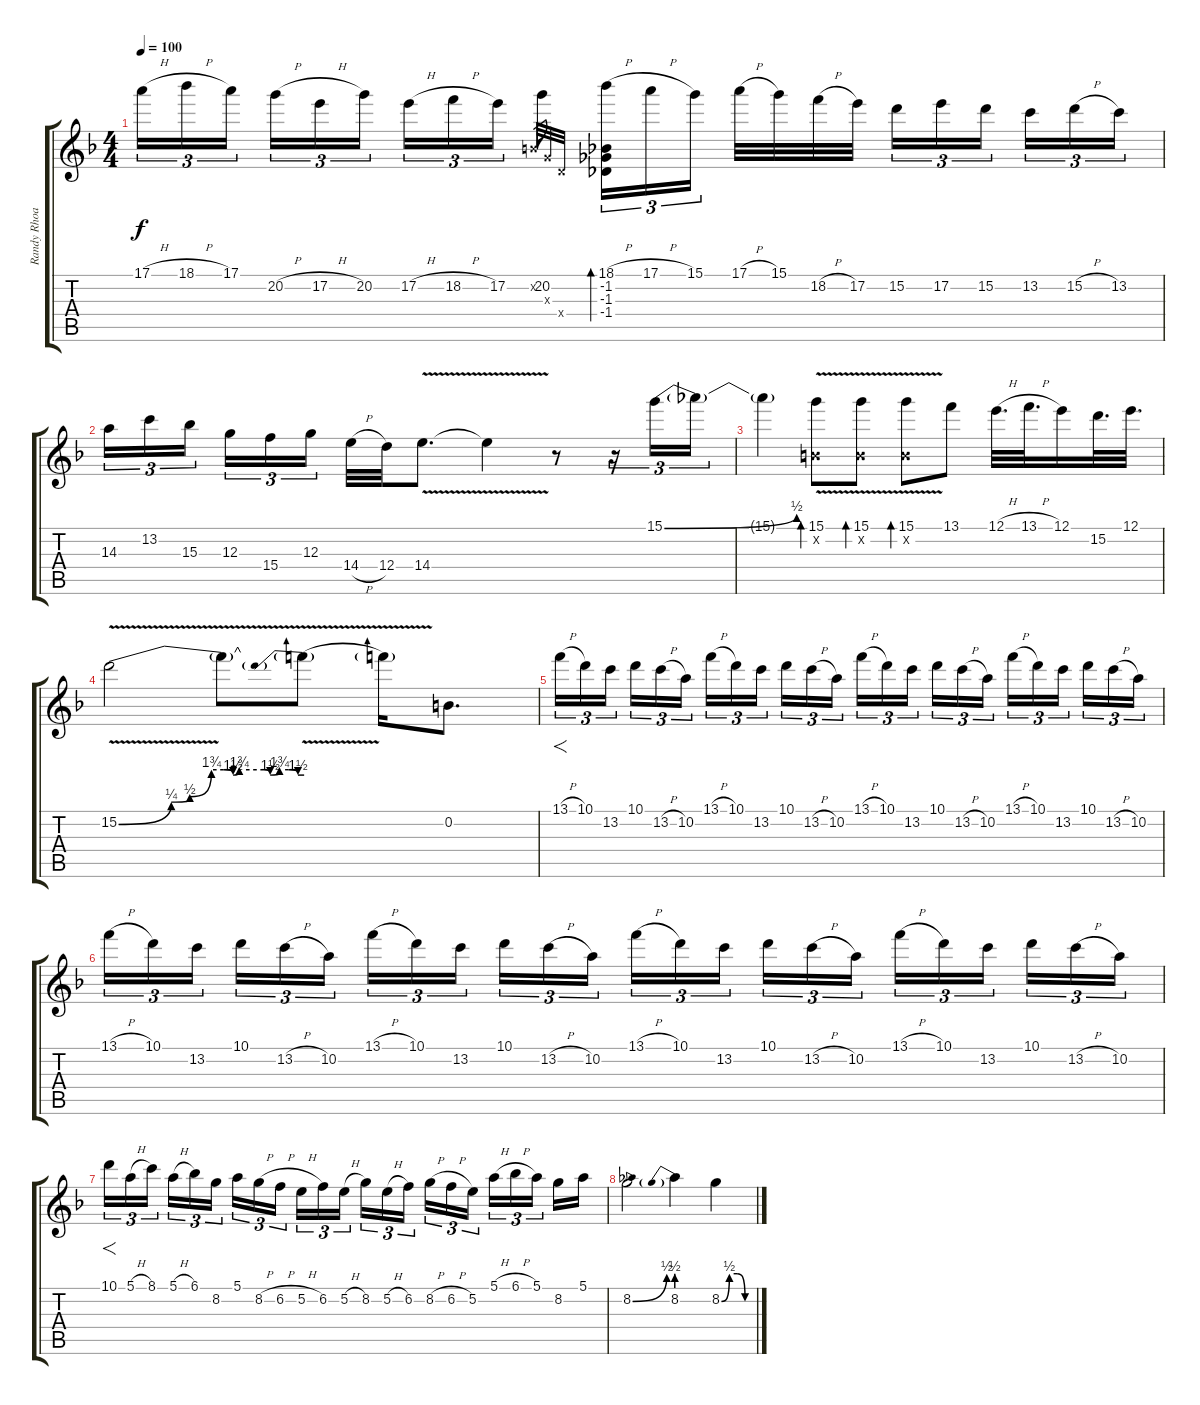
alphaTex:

\track ("Randy Rhoads - Solo" "Randy Rhoa") {instrument distortionguitar}
\staff {score tabs}
\tuning (E4 B3 G3 D3 A2 E2) {hide}
\ts (4 4)
\tempo 100
\clef g2
\ks dminor
17.1{h}.16{tu (3 2) dy f} 18.1{h}.16{tu (3 2)} 17.1.16{tu (3 2) beam splitsecondary} 20.2{h}.16{tu (3 2)} 17.2{h}.16{tu (3 2)} 20.2.16{tu (3 2)} 17.2{h}.16{tu (3 2)} 18.2{h}.16{tu (3 2)} 17.2.16{tu (3 2)} 20.2.8 0.2{x}.32{gr} 0.3{x}.32{gr} 0.4{x}.32{gr} (18.1{h} -1.2 -1.3 -1.4).16{tu (3 2) bd 30} 17.1{h}.16{tu (3 2)} 15.1.16{tu (3 2) beam splitsecondary} 17.1{h}.32 15.1.32 18.2{h}.32 17.2.32 15.2.16{tu (3 2)} 17.2.16{tu (3 2)} 15.2.16{tu (3 2) beam splitsecondary} 13.2.16{tu (3 2)} 15.2{h}.16{tu (3 2)} 13.2.16{tu (3 2)} |
14.3.16{tu (3 2)} 13.2.16{tu (3 2)} 15.3.16{tu (3 2) beam splitsecondary} 12.3.16{tu (3 2)} 15.4.16{tu (3 2)} 12.3.16{tu (3 2)} 14.4{h}.32 12.4.32 14.4{v}.8{d} 14.4{t}.4 r.8 r.16{tu (3 2)} 15.1{be (bend 0 0 60 2)}.16{tu (3 2)} 15.1{t}.16{tu (3 2)} |
15.1{t}.4 (15.1{v} 0.2{v x}).8{bd 240} (15.1{v} 0.2{v x}).8{bd 240} (15.1{v} 0.2{v x}).8{bd 240} 13.1.8 12.1{h}.32{d} 13.1{h}.32{d} 12.1.16 15.2.32{d} 12.1.32{d} |
15.2{be (custom 0 0 17 1 23 2 30 7 34 7 37 6 39 7 47 7 49 6 52 7 55 7 58 6 60 6) v}.2 15.2{t}.8 15.2{be (prebend 0 7 60 7) v t}.8 15.2{t}.16 0.2.8{d} |
13.1{h}.16{f tu (3 2)} 10.1.16{tu (3 2)} 13.2.16{tu (3 2) beam splitsecondary} 10.1.16{tu (3 2)} 13.2{h}.16{tu (3 2)} 10.2.16{tu (3 2)} 13.1{h}.16{tu (3 2)} 10.1.16{tu (3 2)} 13.2.16{tu (3 2) beam splitsecondary} 10.1.16{tu (3 2)} 13.2{h}.16{tu (3 2)} 10.2.16{tu (3 2)} 13.1{h}.16{tu (3 2)} 10.1.16{tu (3 2)} 13.2.16{tu (3 2) beam splitsecondary} 10.1.16{tu (3 2)} 13.2{h}.16{tu (3 2)} 10.2.16{tu (3 2)} 13.1{h}.16{tu (3 2)} 10.1.16{tu (3 2)} 13.2.16{tu (3 2) beam splitsecondary} 10.1.16{tu (3 2)} 13.2{h}.16{tu (3 2)} 10.2.16{tu (3 2)} |
13.1{h}.16{tu (3 2)} 10.1.16{tu (3 2)} 13.2.16{tu (3 2) beam splitsecondary} 10.1.16{tu (3 2)} 13.2{h}.16{tu (3 2)} 10.2.16{tu (3 2)} 13.1{h}.16{tu (3 2)} 10.1.16{tu (3 2)} 13.2.16{tu (3 2) beam splitsecondary} 10.1.16{tu (3 2)} 13.2{h}.16{tu (3 2)} 10.2.16{tu (3 2)} 13.1{h}.16{tu (3 2)} 10.1.16{tu (3 2)} 13.2.16{tu (3 2) beam splitsecondary} 10.1.16{tu (3 2)} 13.2{h}.16{tu (3 2)} 10.2.16{tu (3 2)} 13.1{h}.16{tu (3 2)} 10.1.16{tu (3 2)} 13.2.16{tu (3 2) beam splitsecondary} 10.1.16{tu (3 2)} 13.2{h}.16{tu (3 2)} 10.2.16{tu (3 2)} |
10.1.16{f tu (3 2)} 5.1{h}.16{tu (3 2)} 8.1.16{tu (3 2) beam splitsecondary} 5.1{h}.16{tu (3 2)} 6.1.16{tu (3 2)} 8.2.16{tu (3 2)} 5.1.16{tu (3 2)} 8.2{h}.16{tu (3 2)} 6.2{h}.16{tu (3 2) beam splitsecondary} 5.2{h}.16{tu (3 2)} 6.2.16{tu (3 2)} 5.2{h}.16{tu (3 2)} 8.2.16{tu (3 2)} 5.2{h}.16{tu (3 2)} 6.2.16{tu (3 2) beam splitsecondary} 8.2{h}.16{tu (3 2)} 6.2{h}.16{tu (3 2)} 5.2.16{tu (3 2)} 5.1{h}.16{tu (3 2)} 6.1{h}.16{tu (3 2)} 5.1.16{tu (3 2) beam splitsecondary} 8.2.16 5.1.16 |
8.2{be (bend 0 0 60 2)}.2 8.2{be (prebend 0 2 60 2)}.4 8.2{be (custom 0 0 15 2 30 2 45 0 60 0)}.4
